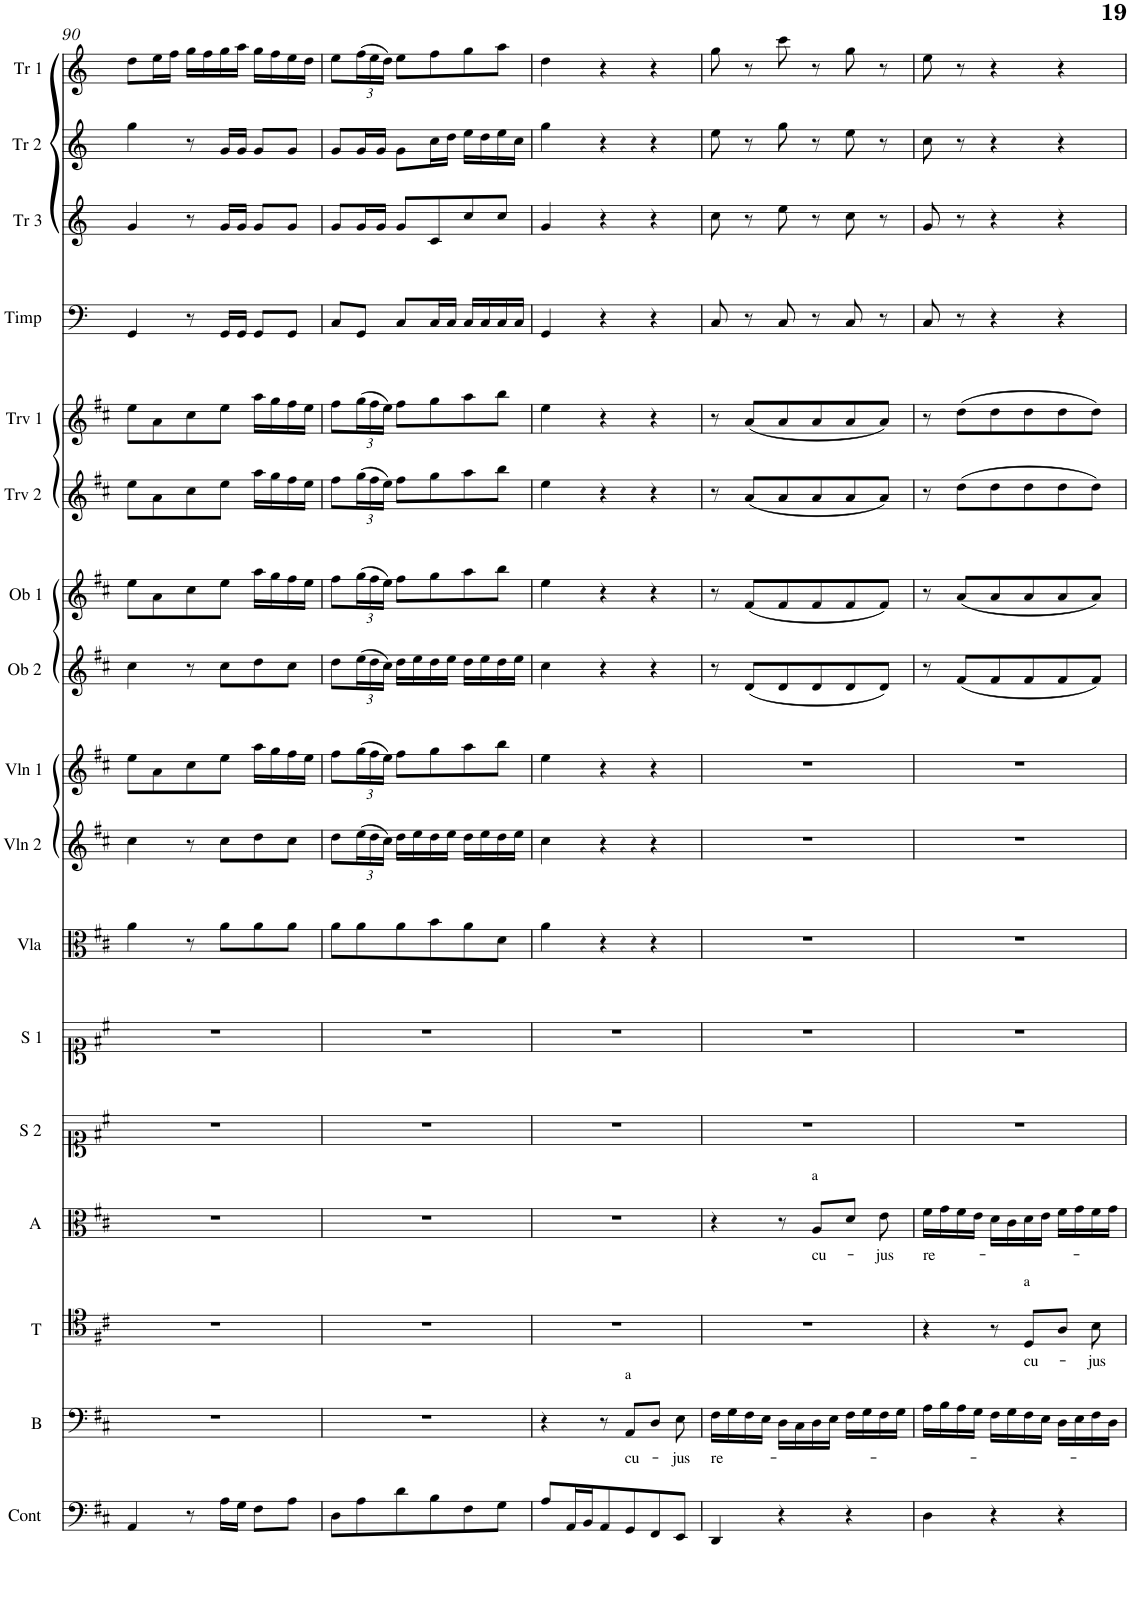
**kern	**kern	**text	**kern	**text	**kern	**text	**kern	**kern	**kern	**kern	**kern	**kern	**kern	**kern	**kern	**kern	**kern	**kern	**kern
*part17	*part16	*part16	*part15	*part15	*part14	*part14	*part13	*part12	*part11	*part10	*part9	*part8	*part7	*part6	*part5	*part4	*part3	*part2	*part1
*staff17	*staff16	*staff16	*staff15	*staff15	*staff14	*staff14	*staff13	*staff12	*staff11	*staff10	*staff9	*staff8	*staff7	*staff6	*staff5	*staff4	*staff3	*staff2	*staff1
*I"Continuo	*I"Bass	*	*I"Tenor	*	*I"Alto	*	*I"Soprano 2	*I"Soprano 1	*I"Viola	*I"Violin 2	*I"Violin 1	*I"Oboe 2	*I"Oboe 1	*I"Traverso 2	*I"Traverso 1	*I"Timpani	*I"Tromba 3	*I"Tromba 2	*I"Tromba 1
*I'Cont	*I'B	*	*I'T	*	*I'A	*	*I'S 2	*I'S 1	*I'Vla	*I'Vln 2	*I'Vln 1	*I'Ob 2	*I'Ob 1	*I'Trv 2	*I'Trv 1	*I'Timp	*I'Tr 3	*I'Tr 2	*I'Tr 1
!!LO:PB:g=z
*clefF4	*clefF4	*	*clefC4	*	*clefC3	*	*clefC1	*clefC1	*clefC3	*clefG2	*clefG2	*clefG2	*clefG2	*clefG2	*clefG2	*clefF4	*clefG2	*clefG2	*clefG2
*	*	*	*	*	*	*	*	*	*	*	*	*	*	*	*	*Trd-1c-2	*Trd-1c-2	*Trd-1c-2	*Trd-1c-2
*k[f#c#]	*k[f#c#]	*	*k[f#c#]	*	*k[f#c#]	*	*k[f#c#]	*k[f#c#]	*k[f#c#]	*k[f#c#]	*k[f#c#]	*k[f#c#]	*k[f#c#]	*k[f#c#]	*k[f#c#]	*k[]	*k[]	*k[]	*k[]
*M3/4	*M3/4	*	*M3/4	*	*M3/4	*	*M3/4	*M3/4	*M3/4	*M3/4	*M3/4	*M3/4	*M3/4	*M3/4	*M3/4	*M3/4	*M3/4	*M3/4	*M3/4
=90	=90	=90	=90	=90	=90	=90	=90	=90	=90	=90	=90	=90	=90	=90	=90	=90	=90	=90	=90
4AA/	2.r	.	2.r	.	2.r	.	2.r	2.r	4a\	4cc#\	8ee\L	4cc#\	8ee\L	8ee\L	8ee\L	4GG/	4g/	4gg\	8dd\L
.	.	.	.	.	.	.	.	.	.	.	8a\	.	8a\	8a\	8a\	.	.	.	16ee\L
.	.	.	.	.	.	.	.	.	.	.	.	.	.	.	.	.	.	.	16ff\JJ
8r	.	.	.	.	.	.	.	.	8r	8r	8cc#\	8r	8cc#\	8cc#\	8cc#\	8r	8r	8r	16gg\LL
.	.	.	.	.	.	.	.	.	.	.	.	.	.	.	.	.	.	.	16ff\
16A\LL	.	.	.	.	.	.	.	.	8a\L	8cc#\L	8ee\J	8cc#\L	8ee\J	8ee\J	8ee\J	16GG/LL	16g/LL	16g/LL	16gg\
16G\JJ	.	.	.	.	.	.	.	.	.	.	.	.	.	.	.	16GG/JJ	16g/JJ	16g/JJ	16aa\JJ
8F#\L	.	.	.	.	.	.	.	.	8a\	8dd\	16aa\LL	8dd\	16aa\LL	16aa\LL	16aa\LL	8GG/L	8g/L	8g/L	16gg\LL
.	.	.	.	.	.	.	.	.	.	.	16gg\	.	16gg\	16gg\	16gg\	.	.	.	16ff\
8A\J	.	.	.	.	.	.	.	.	8a\J	8cc#\J	16ff#\	8cc#\J	16ff#\	16ff#\	16ff#\	8GG/J	8g/J	8g/J	16ee\
.	.	.	.	.	.	.	.	.	.	.	16ee\JJ	.	16ee\JJ	16ee\JJ	16ee\JJ	.	.	.	16dd\JJ
=91	=91	=91	=91	=91	=91	=91	=91	=91	=91	=91	=91	=91	=91	=91	=91	=91	=91	=91	=91
8D\L	2.r	.	2.r	.	2.r	.	2.r	2.r	8a\L	8dd\L	8ff#\L	8dd\L	8ff#\L	8ff#\L	8ff#\L	8C/L	8g/L	8g/L	8ee\L
*	*	*	*	*	*	*	*	*	*	*Xbrackettup	*Xbrackettup	*Xbrackettup	*Xbrackettup	*Xbrackettup	*Xbrackettup	*	*	*	*Xbrackettup
8A\	.	.	.	.	.	.	.	.	8a\	(24ee\L	(24gg\L	(24ee\L	(24gg\L	(24gg\L	(24gg\L	8GG/J	16g/L	16g/L	(24ff\L
.	.	.	.	.	.	.	.	.	.	24dd\	24ff#\	24dd\	24ff#\	24ff#\	24ff#\	.	.	.	24ee\
.	.	.	.	.	.	.	.	.	.	.	.	.	.	.	.	.	16g/JJ	16g/JJ	.
.	.	.	.	.	.	.	.	.	.	24cc#\JJ)	24ee\JJ)	24cc#\JJ)	24ee\JJ)	24ee\JJ)	24ee\JJ)	.	.	.	24dd\JJ)
8d\	.	.	.	.	.	.	.	.	8a\	16dd\LL	8ff#\L	16dd\LL	8ff#\L	8ff#\L	8ff#\L	8C/L	8g/L	8g\L	8ee\L
.	.	.	.	.	.	.	.	.	.	16ee\	.	16ee\	.	.	.	.	.	.	.
8B\	.	.	.	.	.	.	.	.	8b\	16dd\	8gg\	16dd\	8gg\	8gg\	8gg\	16C/L	8c/	16cc\L	8ff\
.	.	.	.	.	.	.	.	.	.	16ee\JJ	.	16ee\JJ	.	.	.	16C/JJ	.	16dd\JJ	.
8F#\	.	.	.	.	.	.	.	.	8a\	16dd\LL	8aa\	16dd\LL	8aa\	8aa\	8aa\	16C/LL	8cc/	16ee\LL	8gg\
.	.	.	.	.	.	.	.	.	.	16ee\	.	16ee\	.	.	.	16C/	.	16dd\	.
8G\J	.	.	.	.	.	.	.	.	8d\J	16dd\	8bb\J	16dd\	8bb\J	8bb\J	8bb\J	16C/	8cc/J	16ee\	8aa\J
.	.	.	.	.	.	.	.	.	.	16ee\JJ	.	16ee\JJ	.	.	.	16C/JJ	.	16cc\JJ	.
=92	=92	=92	=92	=92	=92	=92	=92	=92	=92	=92	=92	=92	=92	=92	=92	=92	=92	=92	=92
8A/L	4r	.	2.r	.	2.r	.	2.r	2.r	4a\	4cc#\	4ee\	4cc#\	4ee\	4ee\	4ee\	4GG/	4g/	4gg\	4dd\
16AA/L	.	.	.	.	.	.	.	.	.	.	.	.	.	.	.	.	.	.	.
16BB/J	.	.	.	.	.	.	.	.	.	.	.	.	.	.	.	.	.	.	.
8AA/	8r	.	.	.	.	.	.	.	4r	4r	4r	4r	4r	4r	4r	4r	4r	4r	4r
!	!LO:TX:a:t=a	!	!	!	!	!	!	!	!	!	!	!	!	!	!	!	!	!	!
!	!	!LO:LY:b	!	!	!	!	!	!	!	!	!	!	!	!	!	!	!	!	!
8GG/	8AA/L	cu-	.	.	.	.	.	.	.	.	.	.	.	.	.	.	.	.	.
8FF#/	8D/J	.	.	.	.	.	.	.	4r	4r	4r	4r	4r	4r	4r	4r	4r	4r	4r
!	!	!LO:LY:b	!	!	!	!	!	!	!	!	!	!	!	!	!	!	!	!	!
8EE/J	8E\	-jus	.	.	.	.	.	.	.	.	.	.	.	.	.	.	.	.	.
=93	=93	=93	=93	=93	=93	=93	=93	=93	=93	=93	=93	=93	=93	=93	=93	=93	=93	=93	=93
!	!	!LO:LY:b	!	!	!	!	!	!	!	!	!	!	!	!	!	!	!	!	!
4DD/	16F#\LL	re-	2.r	.	4r	.	2.r	2.r	2.r	2.r	2.r	8r	8r	8r	8r	8C/	8cc\	8ee\	8gg\
.	16G\	.	.	.	.	.	.	.	.	.	.	.	.	.	.	.	.	.	.
.	16F#\	.	.	.	.	.	.	.	.	.	.	(8d/L	(8f#/L	(8a/L	(8a/L	8r	8r	8r	8r
.	16E\JJ	.	.	.	.	.	.	.	.	.	.	.	.	.	.	.	.	.	.
4r	16D\LL	.	.	.	8r	.	.	.	.	.	.	8d/	8f#/	8a/	8a/	8C/	8ee\	8gg\	8ccc\
.	16C#\	.	.	.	.	.	.	.	.	.	.	.	.	.	.	.	.	.	.
!	!	!	!	!	!LO:TX:a:t=a	!	!	!	!	!	!	!	!	!	!	!	!	!	!
!	!	!	!	!	!	!LO:LY:b	!	!	!	!	!	!	!	!	!	!	!	!	!
.	16D\	.	.	.	8A/L	cu-	.	.	.	.	.	8d/	8f#/	8a/	8a/	8r	8r	8r	8r
.	16E\JJ	.	.	.	.	.	.	.	.	.	.	.	.	.	.	.	.	.	.
4r	16F#\LL	.	.	.	8d/J	.	.	.	.	.	.	8d/	8f#/	8a/	8a/	8C/	8cc\	8ee\	8gg\
.	16G\	.	.	.	.	.	.	.	.	.	.	.	.	.	.	.	.	.	.
!	!	!	!	!	!	!LO:LY:b	!	!	!	!	!	!	!	!	!	!	!	!	!
.	16F#\	.	.	.	8e\	-jus	.	.	.	.	.	8d/J)	8f#/J)	8a/J)	8a/J)	8r	8r	8r	8r
.	16G\JJ	.	.	.	.	.	.	.	.	.	.	.	.	.	.	.	.	.	.
=94	=94	=94	=94	=94	=94	=94	=94	=94	=94	=94	=94	=94	=94	=94	=94	=94	=94	=94	=94
!	!	!	!	!	!	!LO:LY:b	!	!	!	!	!	!	!	!	!	!	!	!	!
4D\	16A\LL	.	4r	.	16f#\LL	re-	2.r	2.r	2.r	2.r	2.r	8r	8r	8r	8r	8C/	8g/	8cc\	8ee\
.	16B\	.	.	.	16g\	.	.	.	.	.	.	.	.	.	.	.	.	.	.
.	16A\	.	.	.	16f#\	.	.	.	.	.	.	(8f#/L	(8a/L	(8dd\L	(8dd\L	8r	8r	8r	8r
.	16G\JJ	.	.	.	16e\JJ	.	.	.	.	.	.	.	.	.	.	.	.	.	.
4r	16F#\LL	.	8r	.	16d\LL	.	.	.	.	.	.	8f#/	8a/	8dd\	8dd\	4r	4r	4r	4r
.	16G\	.	.	.	16c#\	.	.	.	.	.	.	.	.	.	.	.	.	.	.
!	!	!	!LO:TX:a:t=a	!	!	!	!	!	!	!	!	!	!	!	!	!	!	!	!
!	!	!	!	!LO:LY:b	!	!	!	!	!	!	!	!	!	!	!	!	!	!	!
.	16F#\	.	8D/L	cu-	16d\	.	.	.	.	.	.	8f#/	8a/	8dd\	8dd\	.	.	.	.
.	16E\JJ	.	.	.	16e\JJ	.	.	.	.	.	.	.	.	.	.	.	.	.	.
4r	16D\LL	.	8A/J	.	16f#\LL	.	.	.	.	.	.	8f#/	8a/	8dd\	8dd\	4r	4r	4r	4r
.	16E\	.	.	.	16g\	.	.	.	.	.	.	.	.	.	.	.	.	.	.
!	!	!	!	!LO:LY:b	!	!	!	!	!	!	!	!	!	!	!	!	!	!	!
.	16F#\	.	8B\	-jus	16f#\	.	.	.	.	.	.	8f#/J)	8a/J)	8dd\J)	8dd\J)	.	.	.	.
.	16D\JJ	.	.	.	16g\JJ	.	.	.	.	.	.	.	.	.	.	.	.	.	.
=	=	=	=	=	=	=	=	=	=	=	=	=	=	=	=	=	=	=	=
*-	*-	*-	*-	*-	*-	*-	*-	*-	*-	*-	*-	*-	*-	*-	*-	*-	*-	*-	*-
